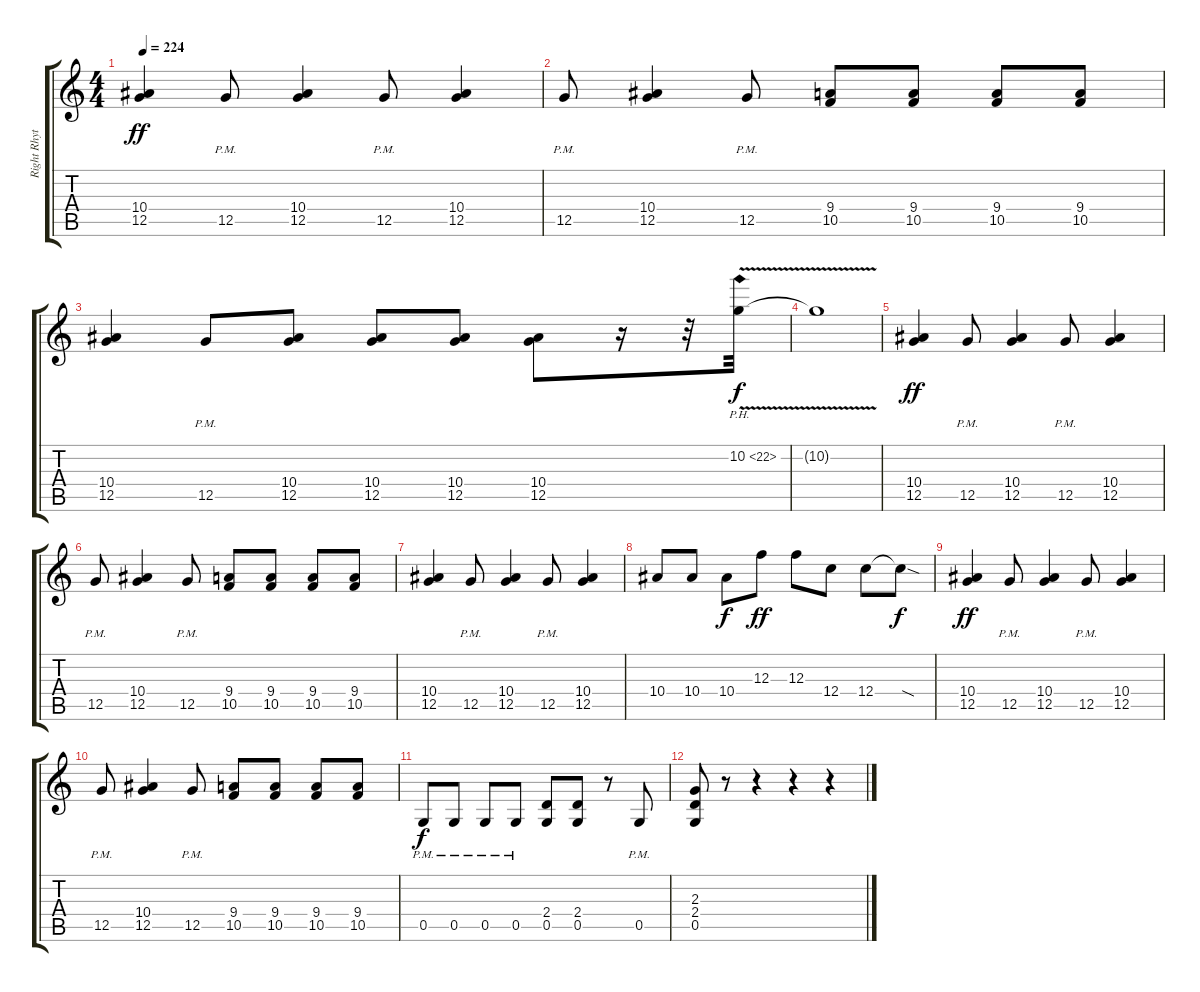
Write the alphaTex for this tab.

\track ("Right Rhythm" "Right Rhyt") {instrument distortionguitar}
\staff {score tabs}
\tuning (D4 A3 F3 C3 G2 D2) {hide}
\ts (4 4)
\tempo 224
\clef g2
\ks c
(10.4 12.5).4{dy ff} 12.5{pm}.8 (10.4 12.5).4 12.5{pm}.8 (10.4 12.5).4 |
12.5{pm}.8 (10.4 12.5).4 12.5{pm}.8 (9.4 10.5).8 (9.4 10.5).8 (9.4 10.5).8 (9.4 10.5).8 |
(10.4 12.5).4 12.5{pm}.8 (10.4 12.5).8 (10.4 12.5).8 (10.4 12.5).8 (10.4 12.5).8 r.16 r.32 10.2{ph 12 v}.32{dy f} |
10.2{t}.1 |
(10.4 12.5).4{dy ff} 12.5{pm}.8 (10.4 12.5).4 12.5{pm}.8 (10.4 12.5).4 |
12.5{pm}.8 (10.4 12.5).4 12.5{pm}.8 (9.4 10.5).8 (9.4 10.5).8 (9.4 10.5).8 (9.4 10.5).8 |
(10.4 12.5).4 12.5{pm}.8 (10.4 12.5).4 12.5{pm}.8 (10.4 12.5).4 |
10.4.8 10.4.8 10.4.8{dy f} 12.3.8{dy ff} 12.3.8 12.4.8 12.4.8 12.4{sod t}.8{dy f} |
(10.4 12.5).4{dy ff} 12.5{pm}.8 (10.4 12.5).4 12.5{pm}.8 (10.4 12.5).4 |
12.5{pm}.8 (10.4 12.5).4 12.5{pm}.8 (9.4 10.5).8 (9.4 10.5).8 (9.4 10.5).8 (9.4 10.5).8 |
0.5{pm}.8{dy f} 0.5{pm}.8 0.5{pm}.8 0.5{pm}.8 (2.4 0.5).8 (2.4 0.5).8 r.8 0.5{pm}.8 |
(2.3 2.4 0.5).8 r.8 r.4 r.4 r.4
